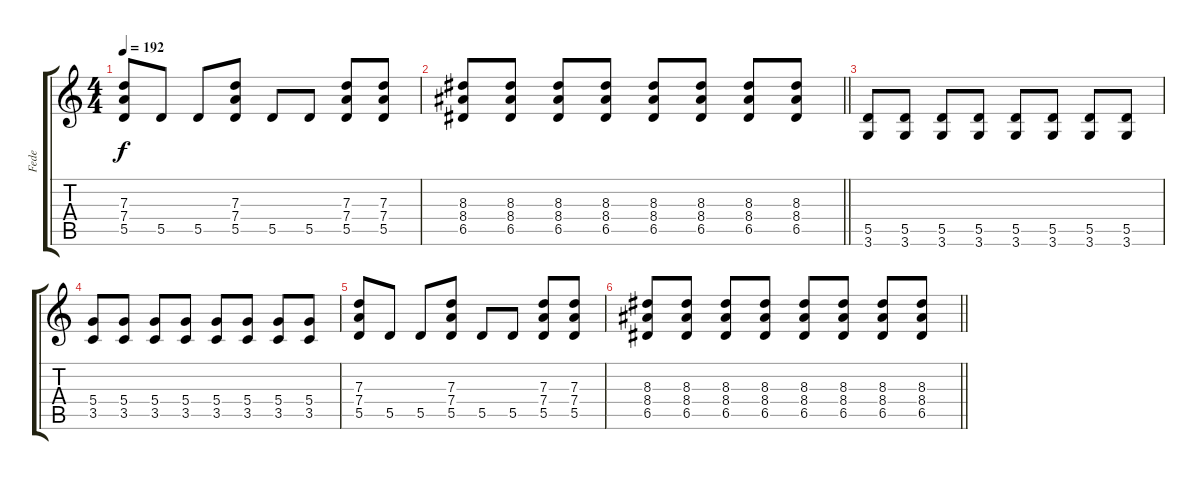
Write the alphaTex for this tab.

\track ("Fede" "Fede") {instrument overdrivenguitar}
\staff {score tabs}
\tuning (E4 B3 G3 D3 A2 E2) {hide}
\ts (4 4)
\tempo 192
\clef g2
\ks c
(7.3 7.4 5.5).8{dy f} 5.5.8 5.5.8 (7.3 7.4 5.5).8 5.5.8 5.5.8 (7.3 7.4 5.5).8 (7.3 7.4 5.5).8 |
\barLineRight lightlight
(8.3 8.4 6.5).8 (8.3 8.4 6.5).8 (8.3 8.4 6.5).8 (8.3 8.4 6.5).8 (8.3 8.4 6.5).8 (8.3 8.4 6.5).8 (8.3 8.4 6.5).8 (8.3 8.4 6.5).8 |
(5.5 3.6).8 (5.5 3.6).8 (5.5 3.6).8 (5.5 3.6).8 (5.5 3.6).8 (5.5 3.6).8 (5.5 3.6).8 (5.5 3.6).8 |
(5.4 3.5).8 (5.4 3.5).8 (5.4 3.5).8 (5.4 3.5).8 (5.4 3.5).8 (5.4 3.5).8 (5.4 3.5).8 (5.4 3.5).8 |
(7.3 7.4 5.5).8 5.5.8 5.5.8 (7.3 7.4 5.5).8 5.5.8 5.5.8 (7.3 7.4 5.5).8 (7.3 7.4 5.5).8 |
\barLineRight lightlight
(8.3 8.4 6.5).8 (8.3 8.4 6.5).8 (8.3 8.4 6.5).8 (8.3 8.4 6.5).8 (8.3 8.4 6.5).8 (8.3 8.4 6.5).8 (8.3 8.4 6.5).8 (8.3 8.4 6.5).8
